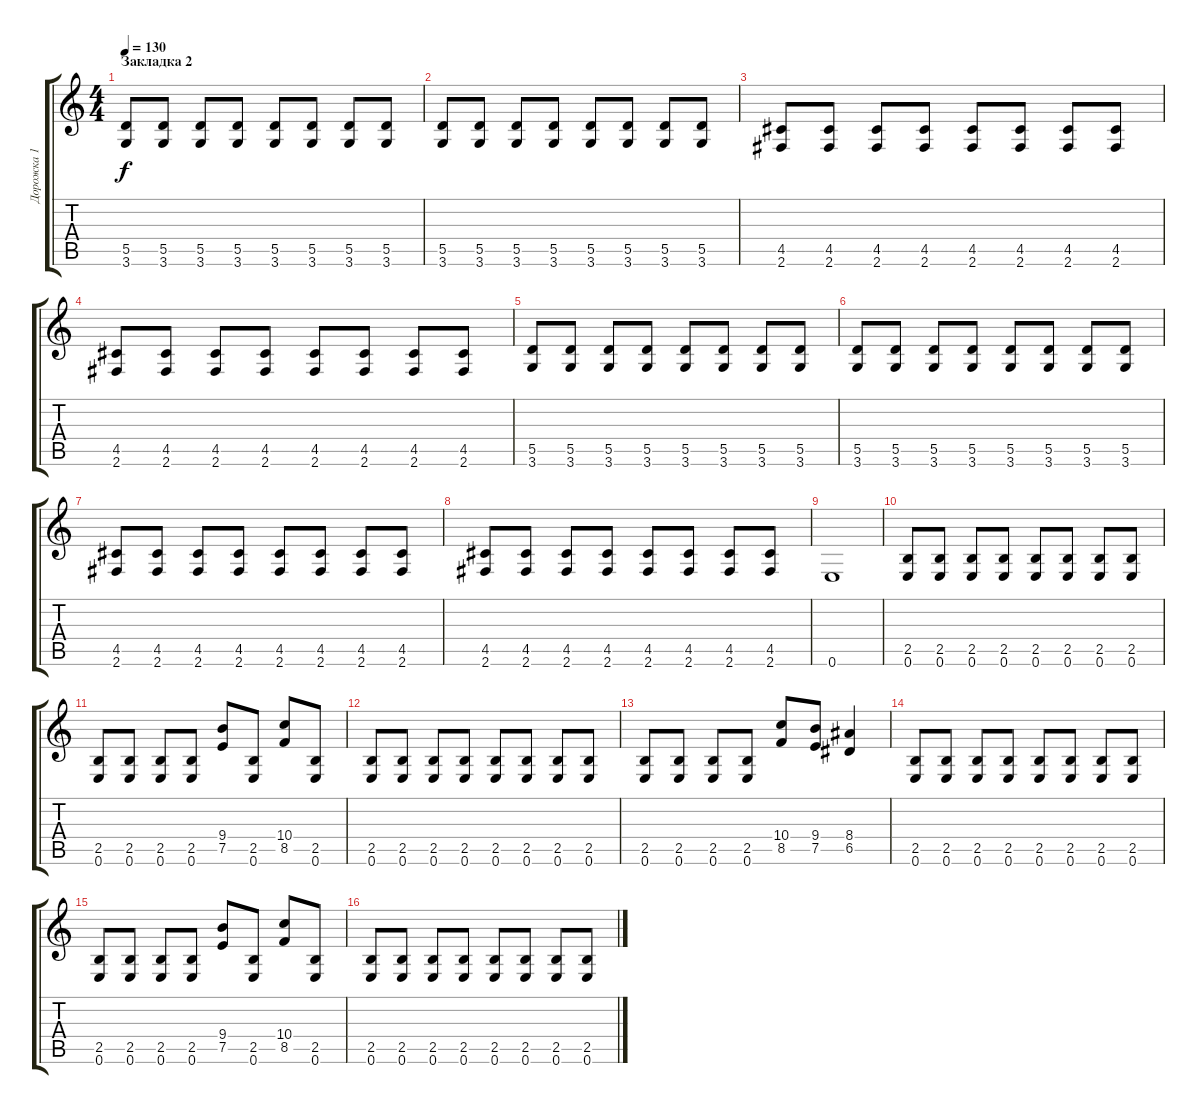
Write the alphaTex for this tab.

\track ("Дорожка 1" "Дорожка 1") {instrument distortionguitar}
\staff {score tabs}
\tuning (E4 B3 G3 D3 A2 E2) {hide}
\ts (4 4)
\section ("" "Закладка 2")
\tempo 130
\clef g2
\ks c
(5.5 3.6).8{dy f} (5.5 3.6).8 (5.5 3.6).8 (5.5 3.6).8 (5.5 3.6).8 (5.5 3.6).8 (5.5 3.6).8 (5.5 3.6).8 |
(5.5 3.6).8 (5.5 3.6).8 (5.5 3.6).8 (5.5 3.6).8 (5.5 3.6).8 (5.5 3.6).8 (5.5 3.6).8 (5.5 3.6).8 |
(4.5 2.6).8 (4.5 2.6).8 (4.5 2.6).8 (4.5 2.6).8 (4.5 2.6).8 (4.5 2.6).8 (4.5 2.6).8 (4.5 2.6).8 |
(4.5 2.6).8 (4.5 2.6).8 (4.5 2.6).8 (4.5 2.6).8 (4.5 2.6).8 (4.5 2.6).8 (4.5 2.6).8 (4.5 2.6).8 |
(5.5 3.6).8 (5.5 3.6).8 (5.5 3.6).8 (5.5 3.6).8 (5.5 3.6).8 (5.5 3.6).8 (5.5 3.6).8 (5.5 3.6).8 |
(5.5 3.6).8 (5.5 3.6).8 (5.5 3.6).8 (5.5 3.6).8 (5.5 3.6).8 (5.5 3.6).8 (5.5 3.6).8 (5.5 3.6).8 |
(4.5 2.6).8 (4.5 2.6).8 (4.5 2.6).8 (4.5 2.6).8 (4.5 2.6).8 (4.5 2.6).8 (4.5 2.6).8 (4.5 2.6).8 |
(4.5 2.6).8 (4.5 2.6).8 (4.5 2.6).8 (4.5 2.6).8 (4.5 2.6).8 (4.5 2.6).8 (4.5 2.6).8 (4.5 2.6).8 |
0.6.1 |
(2.5 0.6).8 (2.5 0.6).8 (2.5 0.6).8 (2.5 0.6).8 (2.5 0.6).8 (2.5 0.6).8 (2.5 0.6).8 (2.5 0.6).8 |
(2.5 0.6).8 (2.5 0.6).8 (2.5 0.6).8 (2.5 0.6).8 (9.4 7.5).8 (2.5 0.6).8 (10.4 8.5).8 (2.5 0.6).8 |
(2.5 0.6).8 (2.5 0.6).8 (2.5 0.6).8 (2.5 0.6).8 (2.5 0.6).8 (2.5 0.6).8 (2.5 0.6).8 (2.5 0.6).8 |
(2.5 0.6).8 (2.5 0.6).8 (2.5 0.6).8 (2.5 0.6).8 (10.4 8.5).8 (9.4 7.5).8 (8.4 6.5).4 |
(2.5 0.6).8 (2.5 0.6).8 (2.5 0.6).8 (2.5 0.6).8 (2.5 0.6).8 (2.5 0.6).8 (2.5 0.6).8 (2.5 0.6).8 |
(2.5 0.6).8 (2.5 0.6).8 (2.5 0.6).8 (2.5 0.6).8 (9.4 7.5).8 (2.5 0.6).8 (10.4 8.5).8 (2.5 0.6).8 |
(2.5 0.6).8 (2.5 0.6).8 (2.5 0.6).8 (2.5 0.6).8 (2.5 0.6).8 (2.5 0.6).8 (2.5 0.6).8 (2.5 0.6).8
